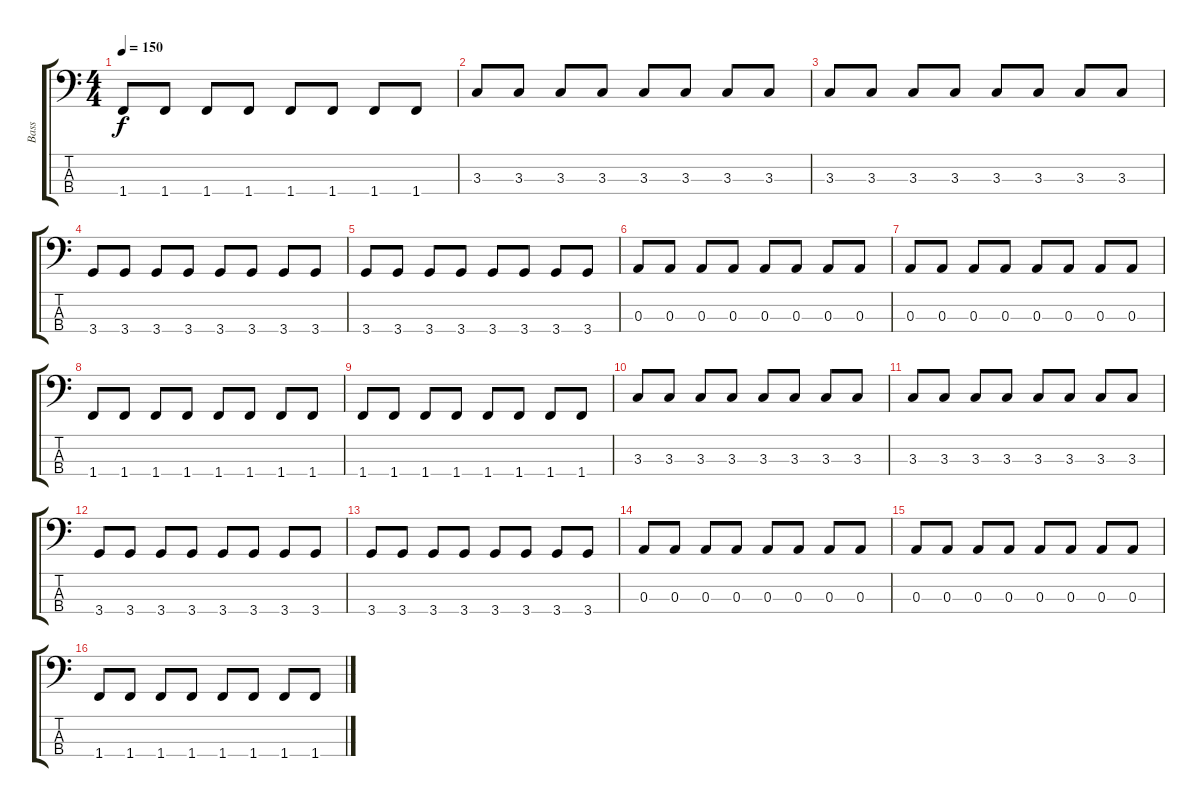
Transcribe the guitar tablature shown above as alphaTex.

\track ("Bass" "Bass") {instrument electricbassfinger}
\staff {score tabs}
\tuning (G2 D2 A1 E1) {hide}
\ts (4 4)
\tempo 150
\clef f4
\ks c
1.4.8{dy f} 1.4.8 1.4.8 1.4.8 1.4.8 1.4.8 1.4.8 1.4.8 |
3.3.8 3.3.8 3.3.8 3.3.8 3.3.8 3.3.8 3.3.8 3.3.8 |
3.3.8 3.3.8 3.3.8 3.3.8 3.3.8 3.3.8 3.3.8 3.3.8 |
3.4.8 3.4.8 3.4.8 3.4.8 3.4.8 3.4.8 3.4.8 3.4.8 |
3.4.8 3.4.8 3.4.8 3.4.8 3.4.8 3.4.8 3.4.8 3.4.8 |
0.3.8 0.3.8 0.3.8 0.3.8 0.3.8 0.3.8 0.3.8 0.3.8 |
0.3.8 0.3.8 0.3.8 0.3.8 0.3.8 0.3.8 0.3.8 0.3.8 |
1.4.8 1.4.8 1.4.8 1.4.8 1.4.8 1.4.8 1.4.8 1.4.8 |
1.4.8 1.4.8 1.4.8 1.4.8 1.4.8 1.4.8 1.4.8 1.4.8 |
3.3.8 3.3.8 3.3.8 3.3.8 3.3.8 3.3.8 3.3.8 3.3.8 |
3.3.8 3.3.8 3.3.8 3.3.8 3.3.8 3.3.8 3.3.8 3.3.8 |
3.4.8 3.4.8 3.4.8 3.4.8 3.4.8 3.4.8 3.4.8 3.4.8 |
3.4.8 3.4.8 3.4.8 3.4.8 3.4.8 3.4.8 3.4.8 3.4.8 |
0.3.8 0.3.8 0.3.8 0.3.8 0.3.8 0.3.8 0.3.8 0.3.8 |
0.3.8 0.3.8 0.3.8 0.3.8 0.3.8 0.3.8 0.3.8 0.3.8 |
1.4.8 1.4.8 1.4.8 1.4.8 1.4.8 1.4.8 1.4.8 1.4.8
